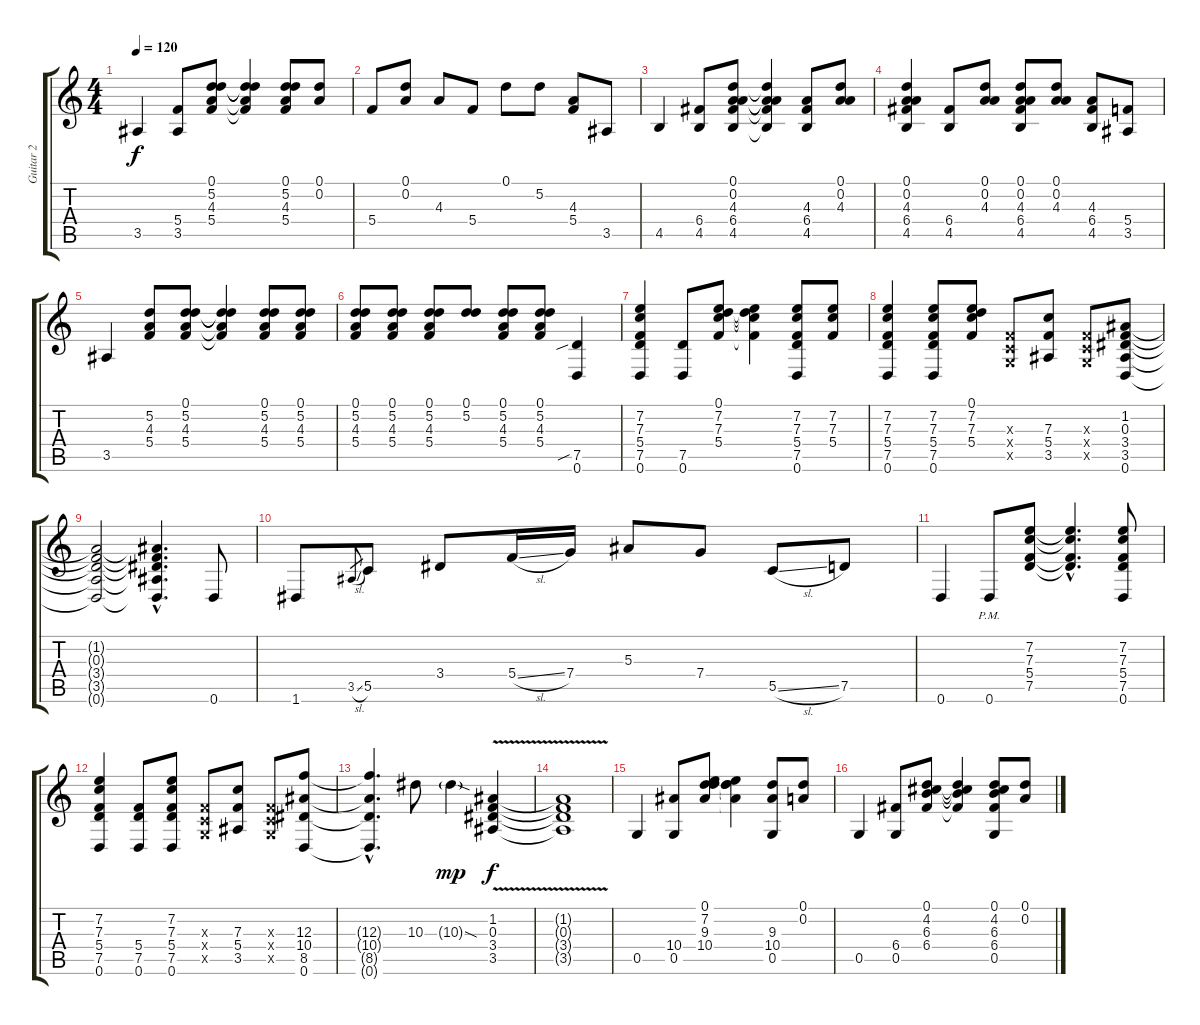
\track ("Guitar 2" "Guitar 2") {instrument acousticguitarsteel}
\staff {score tabs}
\tuning (D4 A3 F3 C3 G2 D2) {hide}
\ts (4 4)
\tempo 120
\clef g2
\ks c
3.5.4{dy f} (5.4 3.5).8 (0.1 5.2 4.3 5.4).8 (0.1{t} 5.2{t} 4.3{t} 5.4{t}).4 (0.1 5.2 4.3 5.4).8 (0.1 0.2).8 |
5.4.8 (0.1 0.2).8 4.3.8 5.4.8 0.1.8 5.2.8 (4.3 5.4).8 3.5.8 |
4.5.4 (6.4 4.5).8 (0.1 0.2 4.3 6.4 4.5).8 (0.1{t} 0.2{t} 4.3{t} 6.4{t} 4.5{t}).4 (4.3 6.4 4.5).8 (0.1 0.2 4.3).8 |
(0.1 0.2 4.3 6.4 4.5).4 (6.4 4.5).8 (0.1 0.2 4.3).8 (0.1 0.2 4.3 6.4 4.5).8 (0.1 0.2 4.3).8 (4.3 6.4 4.5).8 (5.4 3.5).8 |
3.5.4 (5.2 4.3 5.4).8 (0.1 5.2 4.3 5.4).8 (0.1{t} 5.2{t} 4.3{t} 5.4{t}).4 (0.1 5.2 4.3 5.4).8 (0.1 5.2 4.3 5.4).8 |
(0.1 5.2 4.3 5.4).8 (0.1 5.2 4.3 5.4).8 (0.1 5.2 4.3 5.4).8 (0.1 5.2).8 (0.1 5.2 4.3 5.4).8 (0.1 5.2 4.3 5.4).8 (7.5{sib} 0.6).4 |
(7.2 7.3 5.4 7.5 0.6).4 (7.5 0.6).8 (0.1 7.2 7.3 5.4).8 (0.1{t} 7.2{t} 7.3{t} 5.4{t}).4 (7.2 7.3 5.4 7.5 0.6).8 (7.2 7.3 5.4).8 |
(7.2 7.3 5.4 7.5 0.6).4 (7.2 7.3 5.4 7.5 0.6).8 (0.1 7.2 7.3 5.4).8 (0.3{x} 0.4{x} 0.5{x}).8 (7.3 5.4 3.5).8 (0.3{x} 0.4{x} 0.5{x}).8 (1.2 0.3 3.4 3.5 0.6).8 |
(1.2{t} 0.3{t} 3.4{t} 3.5{t} 0.6{t}).2 (1.2{hac t} 0.3{hac t} 3.4{hac t} 3.5{hac t} 0.6{hac t}).4{d} 0.6.8 |
1.6.8 3.5{sl}.8{gr} 5.5.8 3.4.8 5.4{sl}.16 7.4.16 5.3.8 7.4.8 5.5{sl}.8 7.5.8 |
0.6.4 0.6{pm}.8 (7.2 7.3 5.4 7.5).8 (7.2{hac t} 7.3{hac t} 5.4{hac t} 7.5{hac t}).4{d} (7.2 7.3 5.4 7.5 0.6).8 |
(7.2 7.3 5.4 7.5 0.6).4 (5.4 7.5 0.6).8 (7.2 7.3 5.4 7.5 0.6).8 (0.3{x} 0.4{x} 0.5{x}).8 (7.3 5.4 3.5).8 (0.3{x} 0.4{x} 0.5{x}).8 (12.3 10.4 8.5 0.6).8 |
(12.3{hac t} 10.4{hac t} 8.5{hac t} 0.6{hac t}).4{d} 10.3.8 10.3{sod g}.4{dy mp} (1.2 0.3 3.4 3.5{v}).4{dy f} |
(1.2{t} 0.3{t} 3.4{t} 3.5{t}).1 |
0.5.4 (10.4 0.5).8 (0.1 7.2 9.3 10.4).8 (0.1{t} 7.2{t} 9.3{t} 10.4{t}).4 (9.3 10.4 0.5).8 (0.1 0.2).8 |
0.5.4 (6.4 0.5).8 (0.1 4.2 6.3 6.4).8 (0.1{t} 4.2{t} 6.3{t} 6.4{t}).4 (0.1 4.2 6.3 6.4 0.5).8 (0.1 0.2).8
